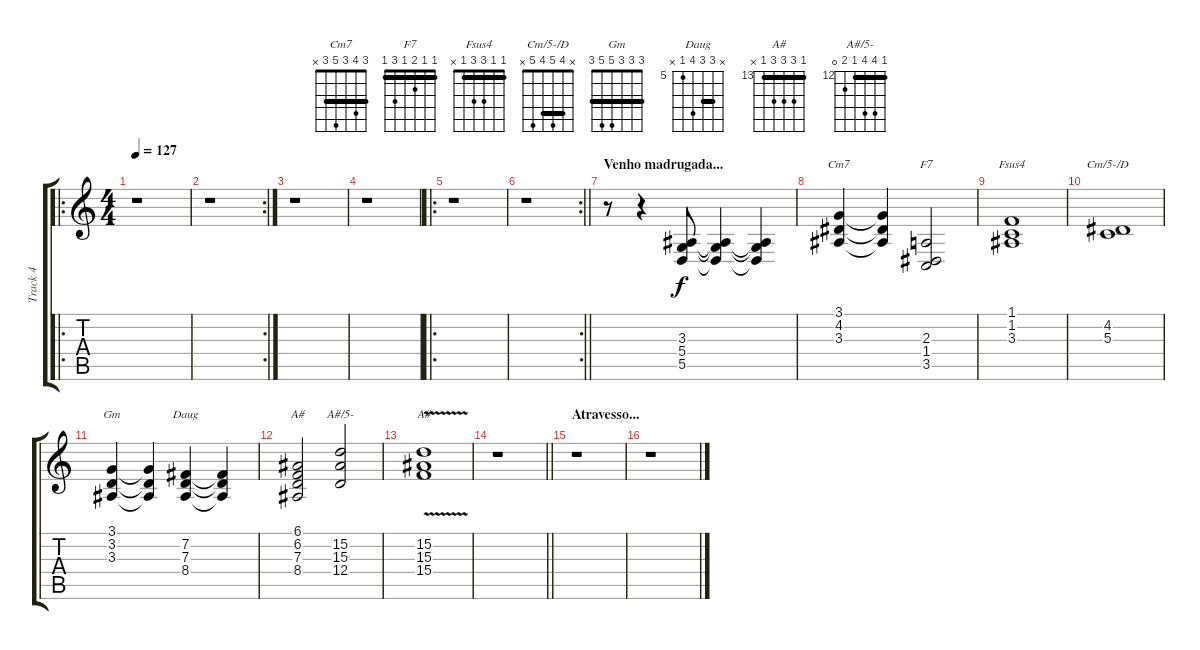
\track ("Track 4" "Track 4") {instrument stringensemble1}
\staff {score tabs}
\tuning (E4 B3 G3 D3 A2 E2) {hide}
\chord ("Cm7" 3 4 3 5 3 x) {barre 3}
\chord ("F7" 1 1 2 1 3 1) {barre 1}
\chord ("Fsus4" 1 1 3 3 1 x) {barre 1}
\chord ("Cm/5-/D" x 4 5 4 5 x) {barre 4}
\chord ("Gm" 3 3 3 5 5 3) {barre 3}
\chord ("Daug" x 7 7 8 5 x) {firstfret 5 barre 7}
\chord ("A#" 6 6 7 8 8 x) {firstfret 6 barre 6}
\chord ("A#/5-" 12 15 15 12 13 0) {firstfret 12 barre 12}
\chord ("A#" 13 15 15 15 13 x) {firstfret 13 barre 13}
\ro
\ts (4 4)
\tempo 127
\clef g2
\ks c
r.1{dy f} |
\rc 2
r.1 |
r.1 |
r.1 |
\ro
r.1 |
\rc 2
\barLineRight lightlight
r.1 |
\section ("" "Venho madrugada...")
r.8 r.4 (3.3 5.4 5.5).8 (3.3{t} 5.4{t} 5.5{t}).4 (3.3{t} 5.4{t} 5.5{t}).4 |
(3.1 4.2 3.3).4{ch "Cm7"} (3.1{t} 4.2{t} 3.3{t}).4 (2.3 1.4 3.5).2{ch "F7"} |
(1.1 1.2 3.3).1{ch "Fsus4"} |
(4.2 5.3).1{ch "Cm/5-/D"} |
(3.1 3.2 3.3).4{ch "Gm"} (3.1{t} 3.2{t} 3.3{t}).4 (7.2 7.3 8.4).4{ch "Daug"} (7.2{t} 7.3{t} 8.4{t}).4 |
(6.1 6.2 7.3 8.4).2{ch "A#"} (15.2 15.3 12.4).2{ch "A#/5-"} |
(15.2{v} 15.3{v} 15.4{v}).1{ch "A#"} |
\barLineRight lightlight
r.1 |
\section ("" "Atravesso...")
r.1 |
r.1
